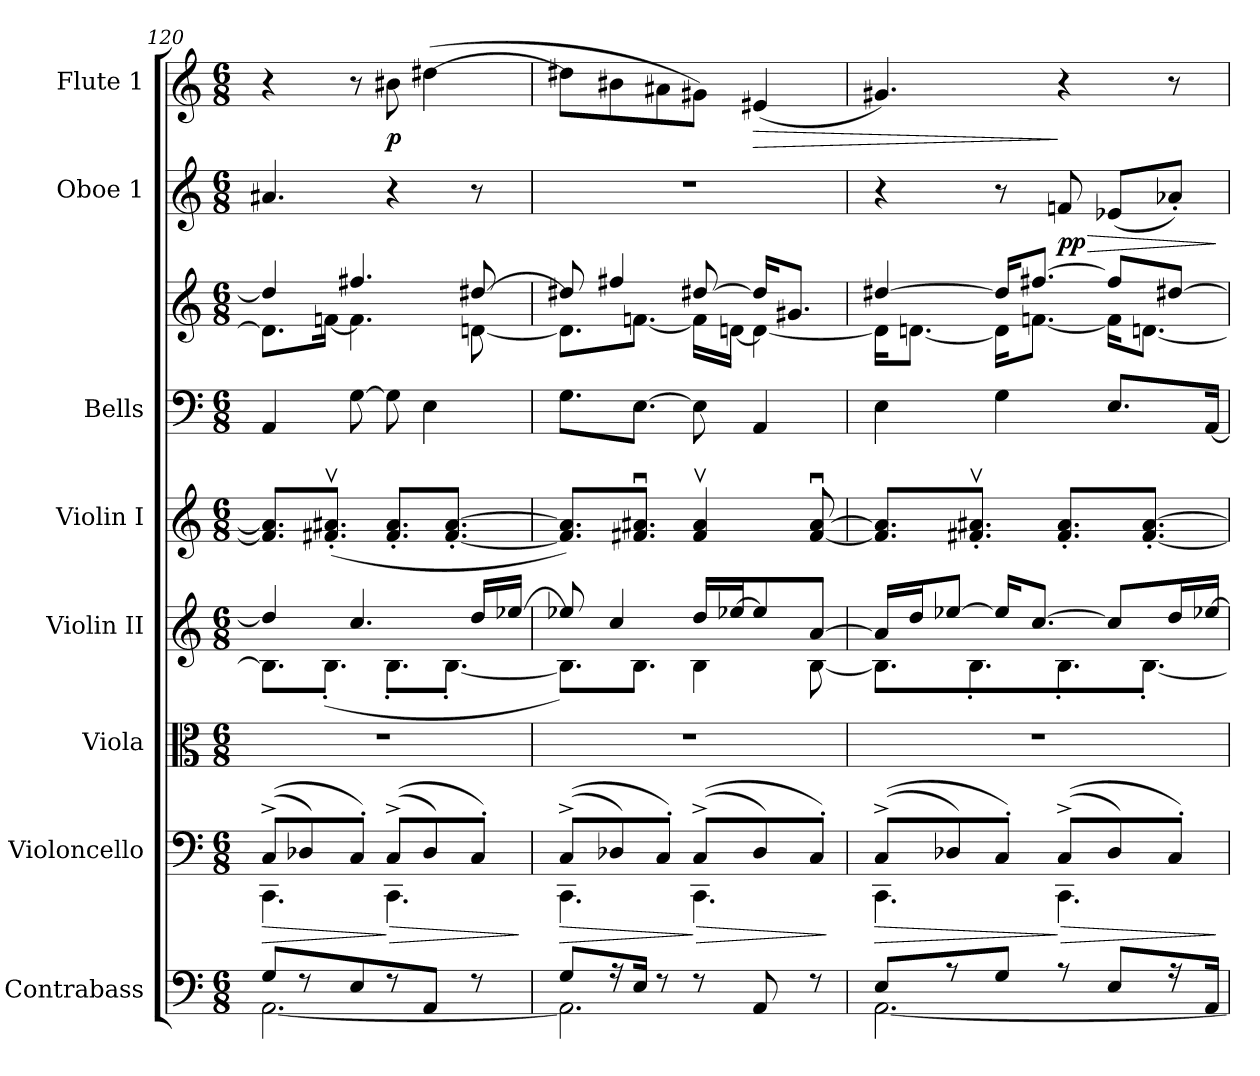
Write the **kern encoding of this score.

**kern	**kern	**dynam	**kern	**kern	**kern	**kern	**kern	**kern	**dynam	**kern	**dynam
*part8	*part7	*part7	*part6	*part5	*part4	*part3	*part3	*part2	*part2	*part1	*part1
*staff9	*staff8	*staff8	*staff7	*staff6	*staff5	*staff4	*staff3	*staff2	*staff2	*staff1	*staff1
*I"Contrabass	*I"Violoncello	*	*I"Viola	*I"Violin II	*I"Violin I	*I"Bells	*	*I"Oboe 1	*	*I"Flute 1	*
*I'cb	*I'vc	*	*I'vla	*I'vn	*I'vn	*I'bl	*	*I'ob	*	*I'fl	*
*clefF4	*clefF4	*	*clefC3	*clefG2	*clefG2	*clefF4	*clefG2	*clefG2	*	*clefG2	*
*ITrd7c12	*	*	*	*	*	*ITrd-7c-12	*ITrd-7c-12	*	*	*	*
*k[]	*k[]	*	*k[]	*k[]	*k[]	*k[]	*k[]	*k[]	*	*k[]	*
*C:	*C:	*	*C:	*C:	*C:	*C:	*C:	*C:	*	*C:	*
*M6/8	*M6/8	*	*M6/8	*M6/8	*M6/8	*M6/8	*M6/8	*M6/8	*	*M6/8	*
=120	=120	=120	=120	=120	=120	=120	=120	=120	=120	=120	=120
*^	*^	*	*	*	*	*	*	*	*	*	*
!	!	!	!	!LO:HP:b	!	!	!	!	!	!	!	!	!
*	*	*	*	*	*	*^	*	*	*^	*	*	*	*
8GGL	[2.AAA	((8C^L	4.CC	>	4%3r	4dd]	8.BL]	8.f#] 8.a#]L	4A	4ddd#]	8.ddL]	4.a#X	.	4r	.
8r	.	8D-X)	.	.	.	.	.	.	.	.	.	.	.	.	.
.	.	.	.	.	.	.	(8.B'J	(8.f#X'v 8.a#X'vJ	.	.	[16ffnJk	.	.	.	.
8EE	.	8C'J)	.	.	.	4.cc	.	.	[8g	4.fff#X	4.ff]	.	.	8r	.
!	!	!	!	!LO:HP:n=1:b	!	!	!	!	!	!	!	!	!	!	!
8r	.	((8C^L	4.CC	] >	.	.	8.B'L	8.f#' 8.a#'L	8g]	.	.	4r	.	8b#Xi	p
8AAAJ	.	8D-)	.	.	.	.	.	.	4e	.	.	.	.	([4dd#X	.
.	.	.	.	.	.	.	[8.B'J	[8.f#' [8.a#'J	.	.	.	.	.	.	.
8r	.	8C'J)	.	.	.	16ddLL	.	.	.	[8ddd#X	[8ddn	8r	.	.	.
.	.	.	.	.	.	[16ee-XJJ	.	.	.	.	.	.	.	.	.
*v	*v	*	*	*	*	*v	*v	*	*	*v	*v	*	*	*	*
*	*v	*v	*	*	*	*	*	*	*	*	*	*
.	.	]	.	.	.	.	.	.	.	.	.
=121	=121	=121	=121	=121	=121	=121	=121	=121	=121	=121	=121
*^	*^	*	*	*	*	*	*	*	*	*	*
!	!	!	!	!	!	!	!	!	!LO:TX:a:t=Bells die away	!	!	!	!
!	!	!	!	!LO:HP:b	!	!	!	!	!	!	!	!	!
*	*	*	*	*	*	*^	*	*	*^	*	*	*	*
8GGL	2.AAA]	((8C^L	4.CC	>	4%3r	8ee-X]	8.BL])	8.f#] 8.a#]L)	8.gL	8ddd#X]	8.ddL]	4%3r	.	8dd#X\L]	.
16r	.	8D-X)	.	.	.	4cc	.	.	.	4fff#X	.	.	.	8b#X	.
16EEJk	.	.	.	.	.	.	8.BJ	8.f#Xu 8.a#XuJ	[8.eJ	.	[8.ffnJ	.	.	.	.
8r	.	8C'J)	.	.	.	.	.	.	.	.	.	.	.	8a#X	.
!	!	!	!	!LO:HP:n=1:b	!	!	!	!	!	!	!	!	!	!	!
8r	.	((8C^L	4.CC	] >	.	16ddLL	4B	4f#v 4a#v	8e]	[8ddd#X	16ffLL]	.	.	8g#XJ)	.
.	.	.	.	.	.	[16ee-XJ	.	.	.	.	[16ddnJJ	.	.	.	.
!	!	!	!	!	!	!	!	!	!	!	!	!	!	!	!LO:HP:b
8AAA	.	8D-)	.	.	.	8ee-]	.	.	4A	16ddd#KL]	4dd_	.	.	(4e#X	>
.	.	.	.	.	.	.	.	.	.	8.gg#XJ	.	.	.	.	.
8r	.	8C'J)	.	.	.	[8aJ	[8B	[8f#u [8a#u	.	.	.	.	.	.	.
*v	*v	*	*	*	*	*v	*v	*	*	*v	*v	*	*	*	*
*	*v	*v	*	*	*	*	*	*	*	*	*	*
.	.	]	.	.	.	.	.	.	.	.	.
=122	=122	=122	=122	=122	=122	=122	=122	=122	=122	=122	=122
*^	*^	*	*	*	*	*	*	*	*	*	*
!	!	!	!	!LO:HP:b	!	!	!	!	!	!	!	!	!
*	*	*	*	*	*	*^	*	*	*^	*	*	*	*
8EEL	[2.AAA	((8C^L	4.CC	>	4%3r	16aLL]	8.BL]	8.f#] 8.a#]L	4e	[4ddd#X	16ddKL]	4r	.	4.g#X)	.
.	.	.	.	.	.	16ddJ	.	.	.	.	[8.ddnJ	.	.	.	.
8r	.	8D-X)	.	.	.	[8ee-XJ	.	.	.	.	.	.	.	.	.
.	.	.	.	.	.	.	8.B'	8.f#X'v 8.a#X'vJ	.	.	.	.	.	.	.
8GGJ	.	8C'J)	.	.	.	16ee-KL]	.	.	4g	16ddd#KL]	16ddKL]	8r	.	.	.
.	.	.	.	.	.	[8.ccJ	.	.	.	[8.fff#XJ	[8.ffnJ	.	.	.	.
!	!	!	!	!LO:HP:n=1:b	!	!	!	!	!	!	!	!	!LO:HP:b	!	!
8r	.	((8C^L	4.CC	] >	.	.	8.B'	8.f#' 8.a#'L	.	.	.	8fn	> pp	4r	]
8EEL	.	8D-)	.	.	.	8ccL]	.	.	8.eL	8fff#L]	16ffKL]	(8e-XL	.	.	.
.	.	.	.	.	.	.	[8.B'J	[8.f#' [8.a#'J	.	.	[8.ddnJ	.	.	.	.
16r	.	8C'J)	.	.	.	16ddL	.	.	.	[8ddd#XJ	.	8a-X'J)	.	8r	.
16AAAJk	.	.	.	.	.	[16ee-XJJ	.	.	[16AJk	.	.	.	.	.	.
*v	*v	*	*	*	*	*v	*v	*	*	*v	*v	*	*	*	*
*	*v	*v	*	*	*	*	*	*	*	*	*	*
.	.	]	.	.	.	.	.	.	]	.	.
=	=	=	=	=	=	=	=	=	=	=	=
*-	*-	*-	*-	*-	*-	*-	*-	*-	*-	*-	*-
